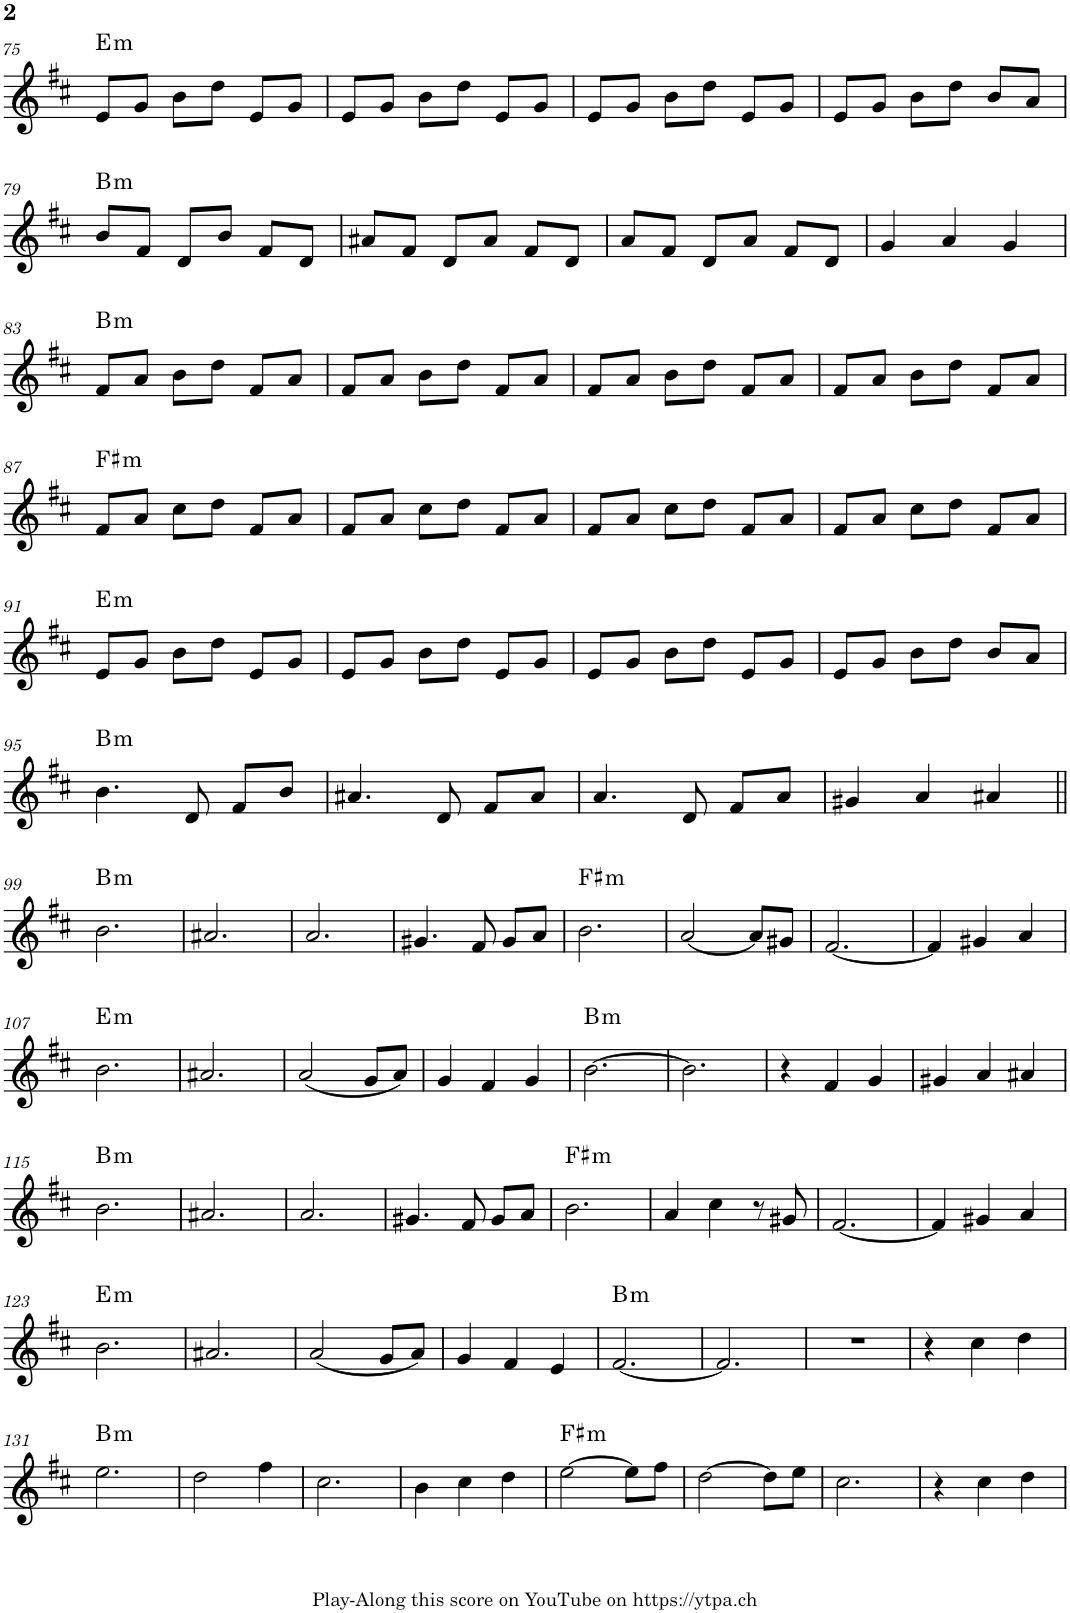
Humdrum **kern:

**kern	**harte
*part1	*part1
*staff1	*
*I"Piano	*
*I'Pno.	*
!!LO:PB:g=z
*clefG2	*
*k[f#c#]	*
*M3/4	*
=75	=75
!	!LO:H:kt=m
8e/L	E:min
8g/J	.
8b\L	.
8dd\J	.
8e/L	.
8g/J	.
=76	=76
8e/L	.
8g/J	.
8b\L	.
8dd\J	.
8e/L	.
8g/J	.
=77	=77
8e/L	.
8g/J	.
8b\L	.
8dd\J	.
8e/L	.
8g/J	.
=78	=78
8e/L	.
8g/J	.
8b\L	.
8dd\J	.
8b/L	.
8a/J	.
!!LO:LB:g=z
=79	=79
!	!LO:H:kt=m
8b/L	B:min
8f#/J	.
8d/L	.
8b/J	.
8f#/L	.
8d/J	.
=80	=80
8a#X/L	.
8f#/J	.
8d/L	.
8a#/J	.
8f#/L	.
8d/J	.
=81	=81
8a/L	.
8f#/J	.
8d/L	.
8a/J	.
8f#/L	.
8d/J	.
=82	=82
4g/	.
4a/	.
4g/	.
!!LO:LB:g=z
=83	=83
!	!LO:H:kt=m
8f#/L	B:min
8a/J	.
8b\L	.
8dd\J	.
8f#/L	.
8a/J	.
=84	=84
8f#/L	.
8a/J	.
8b\L	.
8dd\J	.
8f#/L	.
8a/J	.
=85	=85
8f#/L	.
8a/J	.
8b\L	.
8dd\J	.
8f#/L	.
8a/J	.
=86	=86
8f#/L	.
8a/J	.
8b\L	.
8dd\J	.
8f#/L	.
8a/J	.
!!LO:LB:g=z
=87	=87
!	!LO:H:kt=m
8f#/L	F#:min
8a/J	.
8cc#\L	.
8dd\J	.
8f#/L	.
8a/J	.
=88	=88
8f#/L	.
8a/J	.
8cc#\L	.
8dd\J	.
8f#/L	.
8a/J	.
=89	=89
8f#/L	.
8a/J	.
8cc#\L	.
8dd\J	.
8f#/L	.
8a/J	.
=90	=90
8f#/L	.
8a/J	.
8cc#\L	.
8dd\J	.
8f#/L	.
8a/J	.
!!LO:LB:g=z
=91	=91
!	!LO:H:kt=m
8e/L	E:min
8g/J	.
8b\L	.
8dd\J	.
8e/L	.
8g/J	.
=92	=92
8e/L	.
8g/J	.
8b\L	.
8dd\J	.
8e/L	.
8g/J	.
=93	=93
8e/L	.
8g/J	.
8b\L	.
8dd\J	.
8e/L	.
8g/J	.
=94	=94
8e/L	.
8g/J	.
8b\L	.
8dd\J	.
8b/L	.
8a/J	.
!!LO:LB:g=z
=95	=95
!	!LO:H:kt=m
4.b\	B:min
8d/	.
8f#/L	.
8b/J	.
=96	=96
4.a#X/	.
8d/	.
8f#/L	.
8a#/J	.
=97	=97
4.a/	.
8d/	.
8f#/L	.
8a/J	.
=98	=98
4g#X/	.
4a/	.
4a#X/	.
!!LO:LB:g=z
=99||	=99||
!	!LO:H:kt=m
2.b\	B:min
=100	=100
2.a#X/	.
=101	=101
2.a/	.
=102	=102
4.g#X/	.
8f#/	.
8g#/L	.
8a/J	.
=103	=103
!	!LO:H:kt=m
2.b\	F#:min
=104	=104
[2a/	.
8a/L]	.
8g#X/J	.
=105	=105
[2.f#/	.
=106	=106
4f#/]	.
4g#X/	.
4a/	.
!!LO:LB:g=z
=107	=107
!	!LO:H:kt=m
2.b\	E:min
=108	=108
2.a#X/	.
=109	=109
(2a/	.
8g/L	.
8a/J)	.
=110	=110
4g/	.
4f#/	.
4g/	.
=111	=111
!	!LO:H:kt=m
[2.b\	B:min
=112	=112
2.b\]	.
=113	=113
4r	.
4f#/	.
4g/	.
=114	=114
4g#X/	.
4a/	.
4a#X/	.
!!LO:LB:g=z
=115	=115
!	!LO:H:kt=m
2.b\	B:min
=116	=116
2.a#X/	.
=117	=117
2.a/	.
=118	=118
4.g#X/	.
8f#/	.
8g#/L	.
8a/J	.
=119	=119
!	!LO:H:kt=m
2.b\	F#:min
=120	=120
4a/	.
4cc#\	.
8r	.
8g#X/	.
=121	=121
[2.f#/	.
=122	=122
4f#/]	.
4g#X/	.
4a/	.
!!LO:LB:g=z
=123	=123
!	!LO:H:kt=m
2.b\	E:min
=124	=124
2.a#X/	.
=125	=125
(2a/	.
8g/L	.
8a/J)	.
=126	=126
4g/	.
4f#/	.
4e/	.
=127	=127
!	!LO:H:kt=m
[2.f#/	B:min
=128	=128
2.f#/]	.
=129	=129
2.r	.
=130	=130
4r	.
4cc#\	.
4dd\	.
!!LO:LB:g=z
=131	=131
!	!LO:H:kt=m
2.ee\	B:min
=132	=132
2dd\	.
4ff#\	.
=133	=133
2.cc#\	.
=134	=134
4b\	.
4cc#\	.
4dd\	.
=135	=135
!	!LO:H:kt=m
[2ee\	F#:min
8ee\L]	.
8ff#\J	.
=136	=136
[2dd\	.
8dd\L]	.
8ee\J	.
=137	=137
2.cc#\	.
=138	=138
4r	.
4cc#\	.
4dd\	.
=	=
*-	*-
